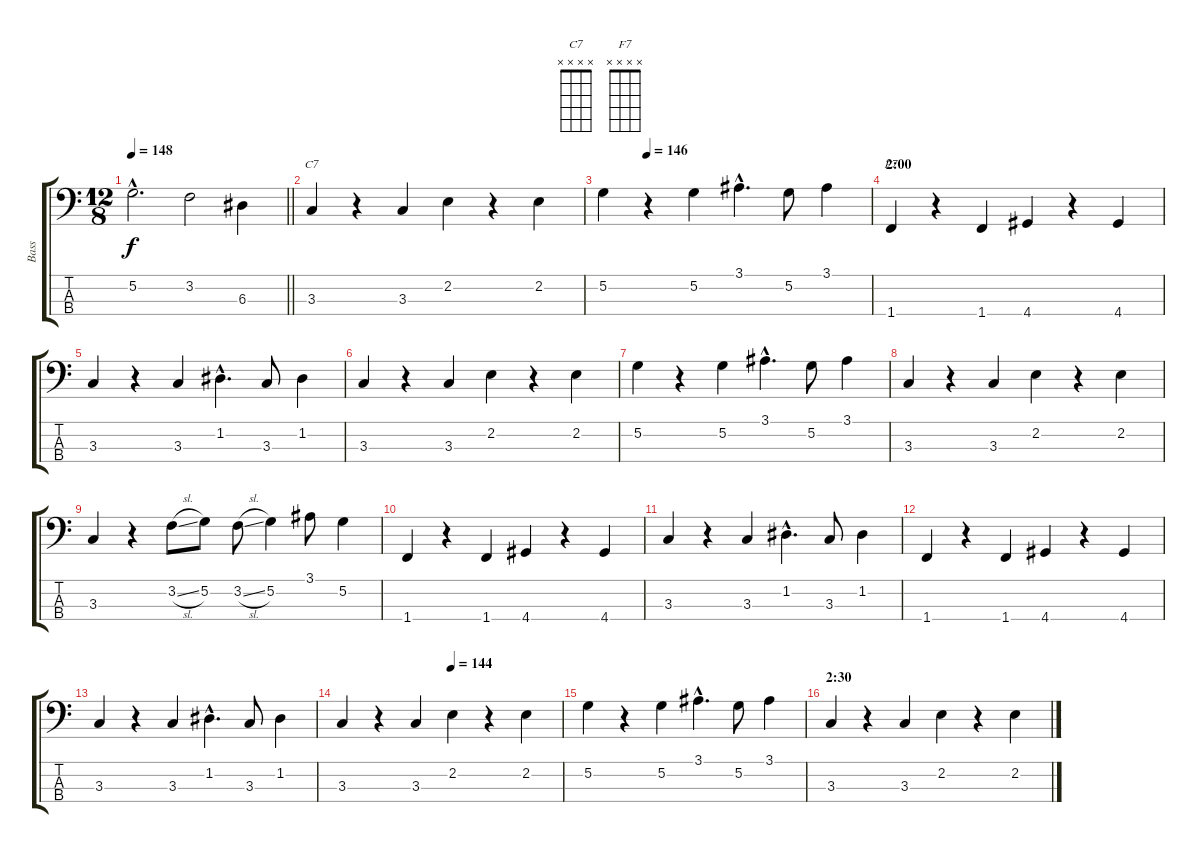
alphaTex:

\track ("Bass" "Bass") {instrument electricbassfinger}
\staff {score tabs}
\tuning (G2 D2 A1 E1) {hide}
\chord ("C7" x x x x)
\chord ("F7" x x x x)
\ts (12 8)
\tempo 148
\clef f4
\barLineRight lightlight
\ks c
5.2{hac}.2{d dy f} 3.2.2 6.3.4 |
3.3.4{ch "C7"} r.4 3.3.4 2.2.4 r.4 2.2.4 |
\tempo (146 0.16666666666666666)
5.2.4 r.4 5.2.4 3.1{hac}.4{d} 5.2.8 3.1.4 |
\section ("" "2:00")
1.4.4{ch "F7"} r.4 1.4.4 4.4.4 r.4 4.4.4 |
3.3.4 r.4 3.3.4 1.2{hac}.4{d} 3.3.8 1.2.4 |
3.3.4 r.4 3.3.4 2.2.4 r.4 2.2.4 |
5.2.4 r.4 5.2.4 3.1{hac}.4{d} 5.2.8 3.1.4 |
3.3.4 r.4 3.3.4 2.2.4 r.4 2.2.4 |
3.3.4 r.4 3.2{sl}.8 5.2.8 3.2{sl}.8 5.2.4 3.1.8 5.2.4 |
1.4.4 r.4 1.4.4 4.4.4 r.4 4.4.4 |
3.3.4 r.4 3.3.4 1.2{hac}.4{d} 3.3.8 1.2.4 |
1.4.4 r.4 1.4.4 4.4.4 r.4 4.4.4 |
3.3.4 r.4 3.3.4 1.2{hac}.4{d} 3.3.8 1.2.4 |
\tempo (144 0.5)
3.3.4 r.4 3.3.4 2.2.4 r.4 2.2.4 |
5.2.4 r.4 5.2.4 3.1{hac}.4{d} 5.2.8 3.1.4 |
\section ("" "2:30")
3.3.4 r.4 3.3.4 2.2.4 r.4 2.2.4
